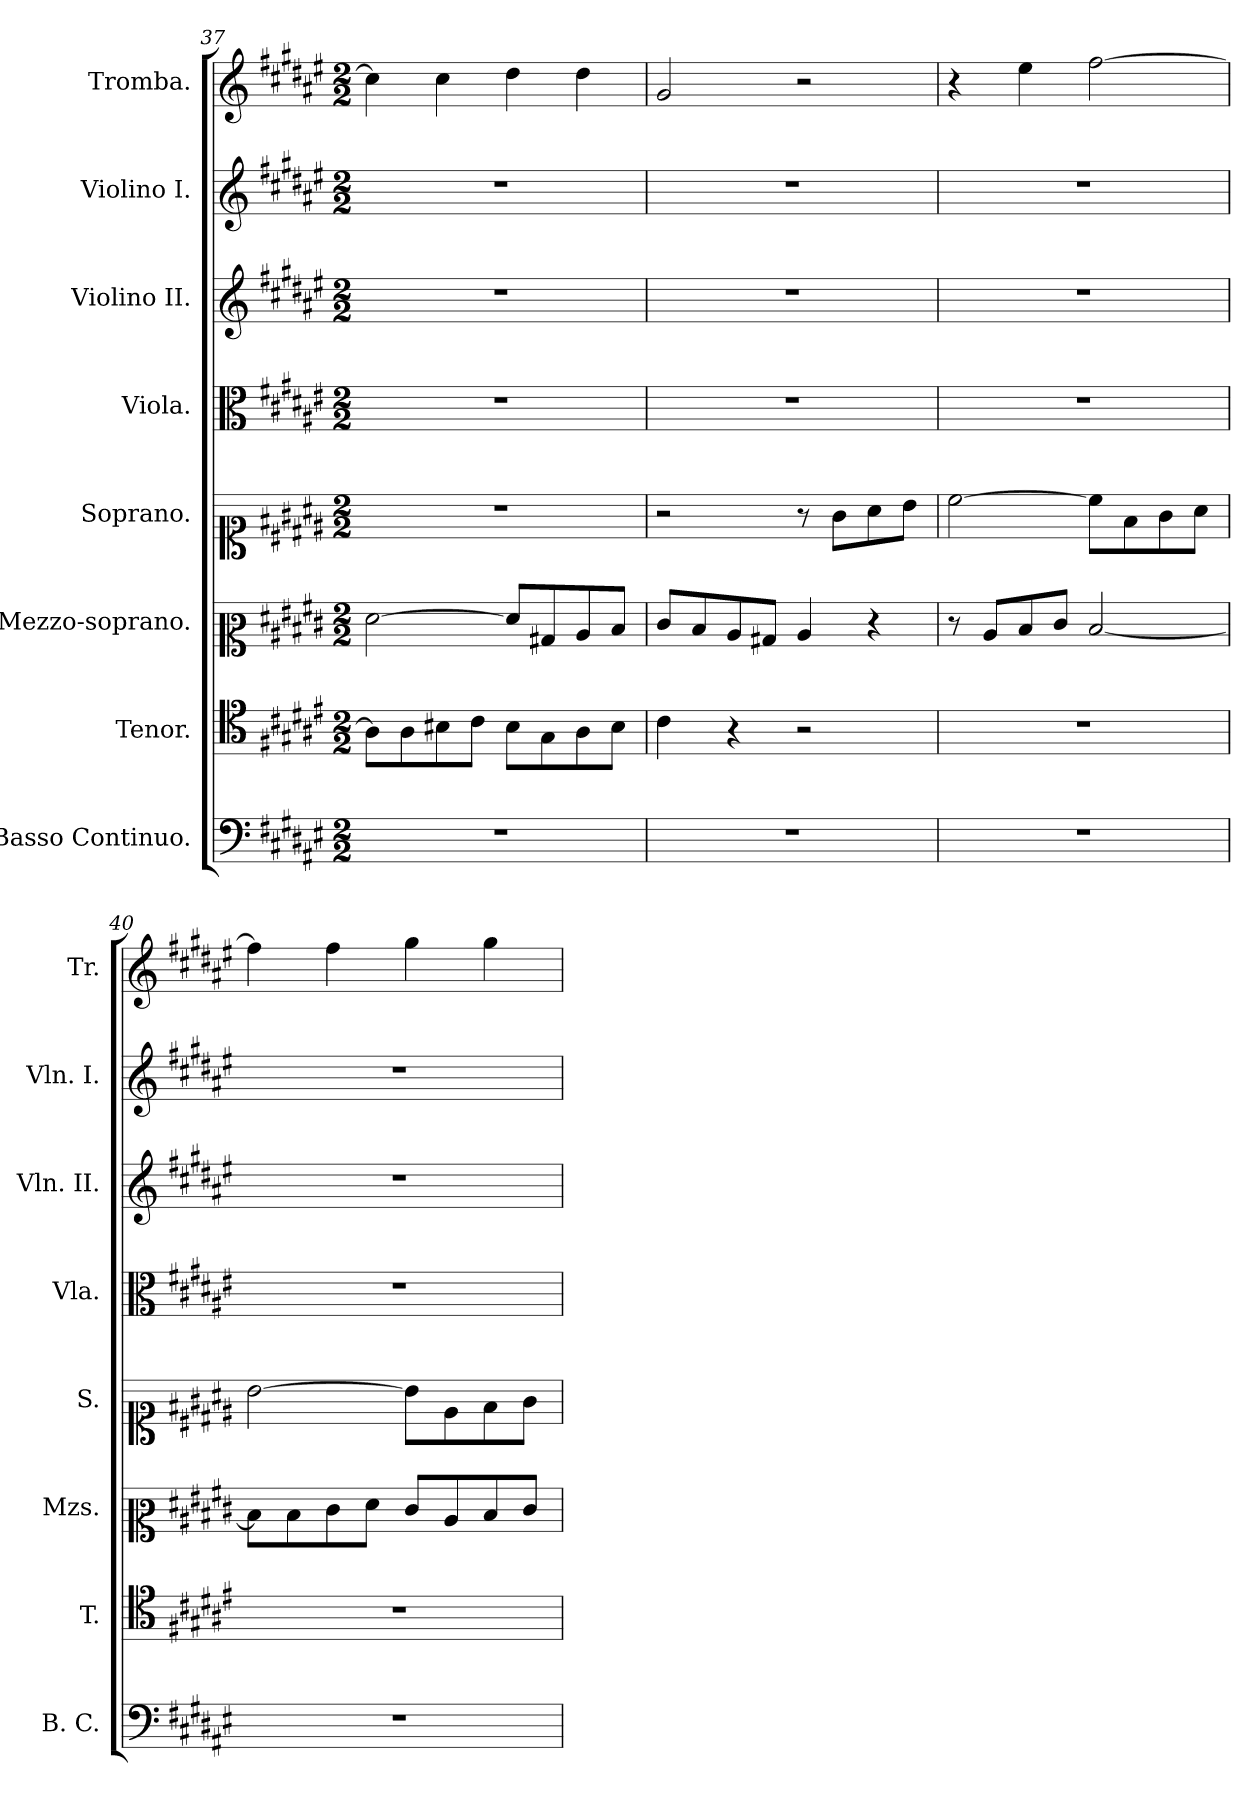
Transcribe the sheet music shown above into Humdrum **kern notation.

**kern	**kern	**kern	**kern	**kern	**kern	**kern	**kern
*part8	*part7	*part6	*part5	*part4	*part3	*part2	*part1
*staff8	*staff7	*staff6	*staff5	*staff4	*staff3	*staff2	*staff1
*I"Basso Continuo.	*I"Tenor.	*I"Mezzo-soprano.	*I"Soprano.	*I"Viola.	*I"Violino II.	*I"Violino I.	*I"Tromba.
*I'B. C.	*I'T.	*I'Mzs.	*I'S.	*I'Vla.	*I'Vln. II.	*I'Vln. I.	*I'Tr.
*clefF4	*clefC4	*clefC2	*clefC1	*clefC3	*clefG2	*clefG2	*clefG2
*k[f#c#g#d#a#e#]	*k[f#c#g#d#a#e#]	*k[f#c#g#d#a#e#]	*k[f#c#g#d#a#e#]	*k[f#c#g#d#a#e#]	*k[f#c#g#d#a#e#]	*k[f#c#g#d#a#e#]	*k[f#c#g#d#a#e#]
*M2/2	*M2/2	*M2/2	*M2/2	*M2/2	*M2/2	*M2/2	*M2/2
=37	=37	=37	=37	=37	=37	=37	=37
1r	8A#\L]	[2f#\	1r	1r	1r	1r	4cc#\]
.	8A#\	.	.	.	.	.	.
.	8B#X\	.	.	.	.	.	4cc#\
.	8c#\J	.	.	.	.	.	.
.	8B#\L	8f#/L]	.	.	.	.	4dd#\
.	8G#\	8B#X/	.	.	.	.	.
.	8A#\	8c#/	.	.	.	.	4dd#\
.	8B#\J	8d#/J	.	.	.	.	.
=38	=38	=38	=38	=38	=38	=38	=38
1r	4c#\	8e#/L	2r	1r	1r	1r	2g#/
.	.	8d#/	.	.	.	.	.
.	4r	8c#/	.	.	.	.	.
.	.	8B#X/J	.	.	.	.	.
.	2r	4c#/	8r	.	.	.	2r
.	.	.	8g#\L	.	.	.	.
.	.	4r	8a#\	.	.	.	.
.	.	.	8b\J	.	.	.	.
=39	=39	=39	=39	=39	=39	=39	=39
1r	1r	8r	[2cc#\	1r	1r	1r	4r
.	.	8c#/L	.	.	.	.	.
.	.	8d#/	.	.	.	.	4ee#\
.	.	8e#/J	.	.	.	.	.
.	.	[2d#/	8cc#\L]	.	.	.	[2ff#\
.	.	.	8f#\	.	.	.	.
.	.	.	8g#\	.	.	.	.
.	.	.	8a#\J	.	.	.	.
=40	=40	=40	=40	=40	=40	=40	=40
1r	1r	8d#\L]	[2b\	1r	1r	1r	4ff#\]
.	.	8d#\	.	.	.	.	.
.	.	8e#\	.	.	.	.	4ff#\
.	.	8f#\J	.	.	.	.	.
.	.	8e#/L	8b\L]	.	.	.	4gg#\
.	.	8c#/	8e#\	.	.	.	.
.	.	8d#/	8f#\	.	.	.	4gg#\
.	.	8e#/J	8g#\J	.	.	.	.
=	=	=	=	=	=	=	=
*-	*-	*-	*-	*-	*-	*-	*-
